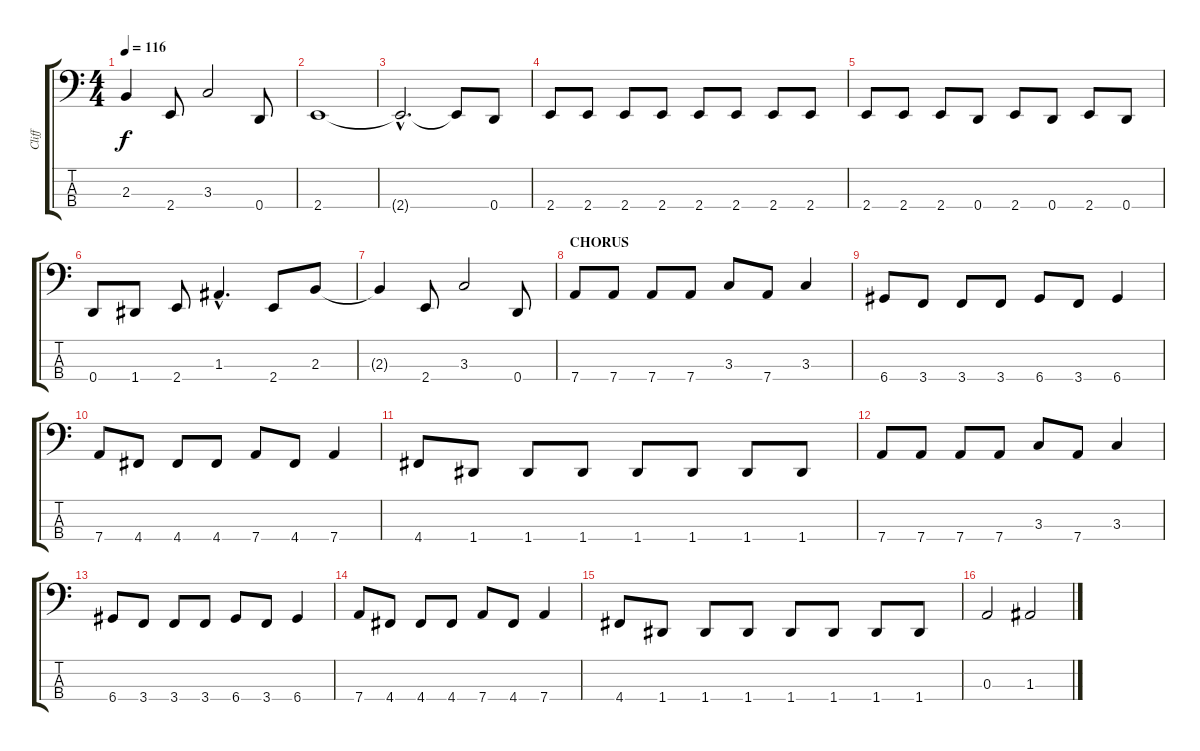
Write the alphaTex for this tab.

\track ("Cliff" "Cliff") {instrument electricbassfinger}
\staff {score tabs}
\tuning (G2 D2 A1 D1) {hide}
\ts (4 4)
\tempo 116
\clef f4
\ks c
2.3{t}.4{dy f} 2.4.8 3.3.2 0.4.8 |
2.4.1 |
2.4{hac t}.2{d} 2.4{t}.8 0.4.8 |
2.4.8 2.4.8 2.4.8 2.4.8 2.4.8 2.4.8 2.4.8 2.4.8 |
2.4.8 2.4.8 2.4.8 0.4.8 2.4.8 0.4.8 2.4.8 0.4.8 |
0.4.8 1.4.8 2.4.8 1.3{hac}.4{d} 2.4.8 2.3.8 |
2.3{t}.4 2.4.8 3.3.2 0.4.8 |
\section ("" "CHORUS")
7.4.8 7.4.8 7.4.8 7.4.8 3.3.8 7.4.8 3.3.4 |
6.4.8 3.4.8 3.4.8 3.4.8 6.4.8 3.4.8 6.4.4 |
7.4.8 4.4.8 4.4.8 4.4.8 7.4.8 4.4.8 7.4.4 |
4.4.8 1.4.8 1.4.8 1.4.8 1.4.8 1.4.8 1.4.8 1.4.8 |
7.4.8 7.4.8 7.4.8 7.4.8 3.3.8 7.4.8 3.3.4 |
6.4.8 3.4.8 3.4.8 3.4.8 6.4.8 3.4.8 6.4.4 |
7.4.8 4.4.8 4.4.8 4.4.8 7.4.8 4.4.8 7.4.4 |
4.4.8 1.4.8 1.4.8 1.4.8 1.4.8 1.4.8 1.4.8 1.4.8 |
0.3.2 1.3.2
